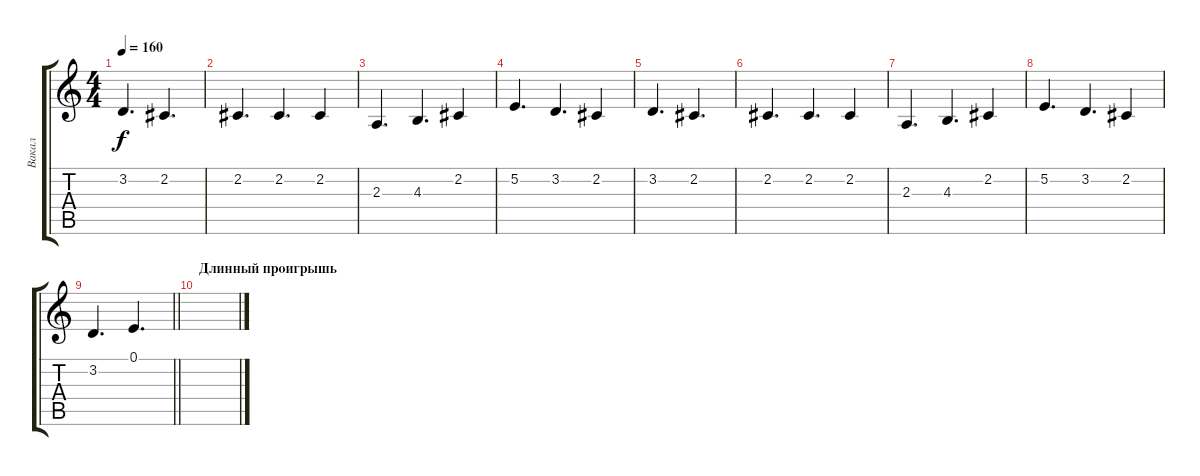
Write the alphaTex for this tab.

\track ("Вакал" "Вакал") {instrument lead2sawtooth}
\staff {score tabs}
\tuning (E4 B3 G3 D3 A2 E2) {hide}
\ts (4 4)
\tempo 160
\clef g2
\ks c
3.2.4{d dy f} 2.2.4{d} |
2.2.4{d} 2.2.4{d} 2.2.4 |
2.3.4{d} 4.3.4{d} 2.2.4 |
5.2.4{d} 3.2.4{d} 2.2.4 |
3.2.4{d} 2.2.4{d} |
2.2.4{d} 2.2.4{d} 2.2.4 |
2.3.4{d} 4.3.4{d} 2.2.4 |
5.2.4{d} 3.2.4{d} 2.2.4 |
\barLineRight lightlight
3.2.4{d} 0.1.4{d} |
\section ("" "Длинный проигрышь")
